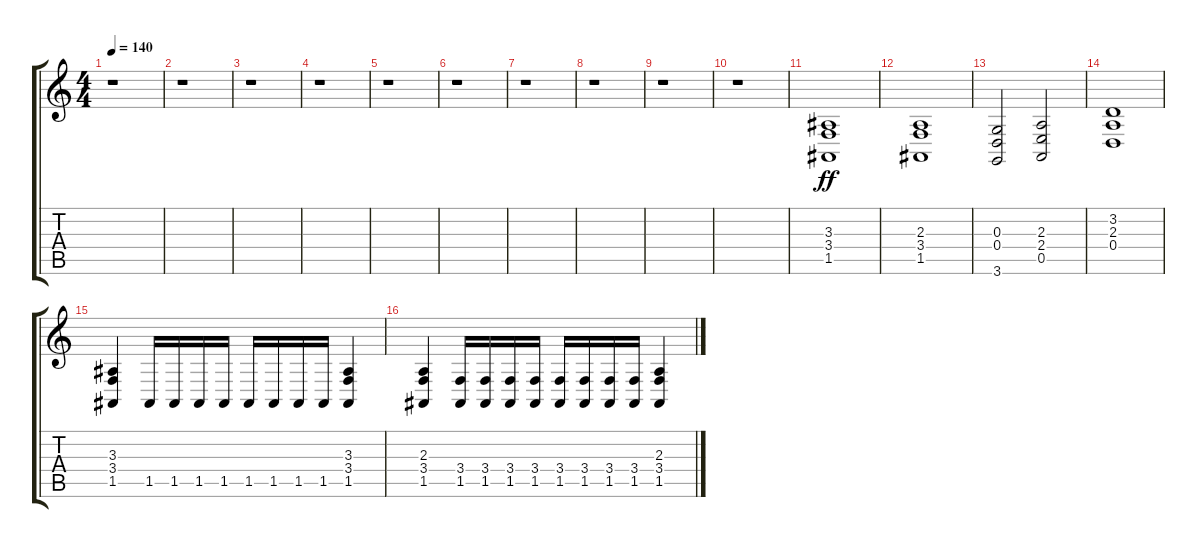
\track "" {instrument synthstrings1}
\staff {score tabs}
\tuning (E4 B3 G3 D3 A2 E2) {hide}
\ts (4 4)
\tempo 140
\clef g2
\ks c
r.1{dy f} |
r.1 |
r.1 |
r.1 |
r.1 |
r.1 |
r.1 |
r.1 |
r.1 |
r.1 |
(3.3 3.4 1.5).1{dy ff} |
(2.3 3.4 1.5).1 |
(0.3 0.4 3.6).2 (2.3 2.4 0.5).2 |
(3.2 2.3 0.4).1 |
(3.3 3.4 1.5).4 1.5.16 1.5.16 1.5.16 1.5.16 1.5.16 1.5.16 1.5.16 1.5.16 (3.3 3.4 1.5).4 |
(2.3 3.4 1.5).4 (3.4 1.5).16 (3.4 1.5).16 (3.4 1.5).16 (3.4 1.5).16 (3.4 1.5).16 (3.4 1.5).16 (3.4 1.5).16 (3.4 1.5).16 (2.3 3.4 1.5).4
